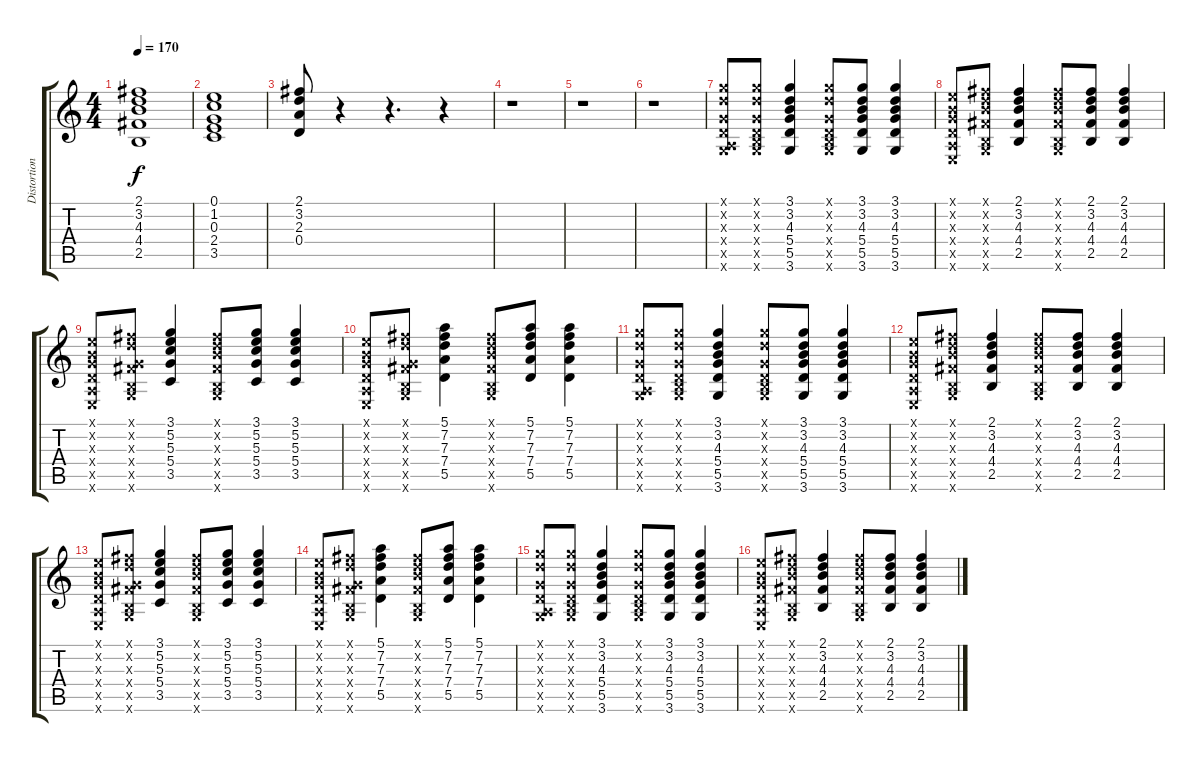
\track ("Distortion FX" "Distortion") {instrument distortionguitar}
\staff {score tabs}
\tuning (E4 B3 G3 D3 A2 E2) {hide}
\ts (4 4)
\tempo 170
\clef g2
\ks c
(2.1 3.2 4.3 4.4 2.5).1{dy f} |
(0.1 1.2 0.3 2.4 3.5).1 |
(2.1 3.2 2.3 0.4).8 r.4 r.4{d} r.4 |
r.1 |
r.1 |
r.1 |
(3.1{x} 3.2{x} 0.3{x} 0.4{x} 0.5{x} 3.6{x}).8 (3.1{x} 3.2{x} 0.3{x} 0.4{x} 2.5{x} 3.6{x}).8 (3.1 3.2 4.3 5.4 5.5 3.6).4 (3.1{x} 3.2{x} 0.3{x} 0.4{x} 2.5{x} 3.6{x}).8 (3.1 3.2 4.3 5.4 5.5 3.6).8 (3.1 3.2 4.3 5.4 5.5 3.6).4 |
(0.1{x} 0.2{x} 0.3{x} 0.4{x} 0.5{x} 0.6{x}).8 (2.1{x} 3.2{x} 4.3{x} 4.4{x} 2.5{x} 3.6{x}).8 (2.1 3.2 4.3 4.4 2.5).4 (2.1{x} 3.2{x} 4.3{x} 4.4{x} 2.5{x} 3.6{x}).8 (2.1 3.2 4.3 4.4 2.5).8 (2.1 3.2 4.3 4.4 2.5).4 |
(0.1{x} 0.2{x} 0.3{x} 0.4{x} 0.5{x} 0.6{x}).8 (2.1{x} 3.2{x} 0.3{x} 4.4{x} 2.5{x} 3.6{x}).8 (3.1 5.2 5.3 5.4 3.5).4 (2.1{x} 3.2{x} 4.3{x} 4.4{x} 2.5{x} 3.6{x}).8 (3.1 5.2 5.3 5.4 3.5).8 (3.1 5.2 5.3 5.4 3.5).4 |
(0.1{x} 0.2{x} 0.3{x} 0.4{x} 0.5{x} 0.6{x}).8 (2.1{x} 3.2{x} 0.3{x} 4.4{x} 2.5{x} 3.6{x}).8 (5.1 7.2 7.3 7.4 5.5).4 (2.1{x} 3.2{x} 4.3{x} 4.4{x} 2.5{x} 3.6{x}).8 (5.1 7.2 7.3 7.4 5.5).8 (5.1 7.2 7.3 7.4 5.5).4 |
(3.1{x} 3.2{x} 0.3{x} 0.4{x} 0.5{x} 3.6{x}).8 (3.1{x} 3.2{x} 0.3{x} 0.4{x} 2.5{x} 3.6{x}).8 (3.1 3.2 4.3 5.4 5.5 3.6).4 (3.1{x} 3.2{x} 0.3{x} 0.4{x} 2.5{x} 3.6{x}).8 (3.1 3.2 4.3 5.4 5.5 3.6).8 (3.1 3.2 4.3 5.4 5.5 3.6).4 |
(0.1{x} 0.2{x} 0.3{x} 0.4{x} 0.5{x} 0.6{x}).8 (2.1{x} 3.2{x} 4.3{x} 4.4{x} 2.5{x} 3.6{x}).8 (2.1 3.2 4.3 4.4 2.5).4 (2.1{x} 3.2{x} 4.3{x} 4.4{x} 2.5{x} 3.6{x}).8 (2.1 3.2 4.3 4.4 2.5).8 (2.1 3.2 4.3 4.4 2.5).4 |
(0.1{x} 0.2{x} 0.3{x} 0.4{x} 0.5{x} 0.6{x}).8 (2.1{x} 3.2{x} 0.3{x} 4.4{x} 2.5{x} 3.6{x}).8 (3.1 5.2 5.3 5.4 3.5).4 (2.1{x} 3.2{x} 4.3{x} 4.4{x} 2.5{x} 3.6{x}).8 (3.1 5.2 5.3 5.4 3.5).8 (3.1 5.2 5.3 5.4 3.5).4 |
(0.1{x} 0.2{x} 0.3{x} 0.4{x} 0.5{x} 0.6{x}).8 (2.1{x} 3.2{x} 0.3{x} 4.4{x} 2.5{x} 3.6{x}).8 (5.1 7.2 7.3 7.4 5.5).4 (2.1{x} 3.2{x} 4.3{x} 4.4{x} 2.5{x} 3.6{x}).8 (5.1 7.2 7.3 7.4 5.5).8 (5.1 7.2 7.3 7.4 5.5).4 |
(3.1{x} 3.2{x} 0.3{x} 0.4{x} 0.5{x} 3.6{x}).8 (3.1{x} 3.2{x} 0.3{x} 0.4{x} 2.5{x} 3.6{x}).8 (3.1 3.2 4.3 5.4 5.5 3.6).4 (3.1{x} 3.2{x} 0.3{x} 0.4{x} 2.5{x} 3.6{x}).8 (3.1 3.2 4.3 5.4 5.5 3.6).8 (3.1 3.2 4.3 5.4 5.5 3.6).4 |
(0.1{x} 0.2{x} 0.3{x} 0.4{x} 0.5{x} 0.6{x}).8 (2.1{x} 3.2{x} 4.3{x} 4.4{x} 2.5{x} 3.6{x}).8 (2.1 3.2 4.3 4.4 2.5).4 (2.1{x} 3.2{x} 4.3{x} 4.4{x} 2.5{x} 3.6{x}).8 (2.1 3.2 4.3 4.4 2.5).8 (2.1 3.2 4.3 4.4 2.5).4
